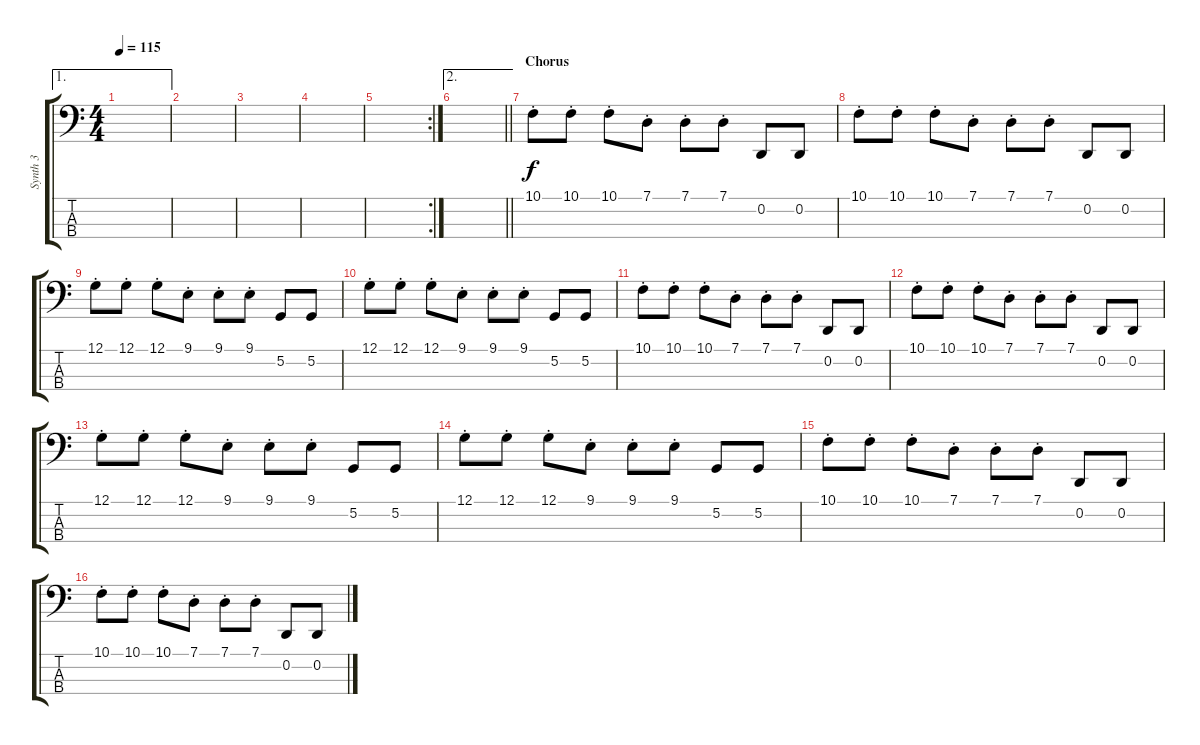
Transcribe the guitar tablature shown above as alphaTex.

\track ("Synth 3" "Synth 3") {instrument lead1square}
\staff {score tabs}
\tuning (G2 D2 A1 E1) {hide}
\ae 1
\ts (4 4)
\tempo 115
\clef f4
\ks c
|
|
|
|
\rc 2
|
\ae 2
\barLineRight lightlight
|
\section ("" "Chorus")
10.1{st}.8 10.1{st}.8 10.1{st}.8 7.1{st}.8 7.1{st}.8 7.1{st}.8 0.2.8 0.2.8 |
10.1{st}.8 10.1{st}.8 10.1{st}.8 7.1{st}.8 7.1{st}.8 7.1{st}.8 0.2.8 0.2.8 |
12.1{st}.8 12.1{st}.8 12.1{st}.8 9.1{st}.8 9.1{st}.8 9.1{st}.8 5.2.8 5.2.8 |
12.1{st}.8 12.1{st}.8 12.1{st}.8 9.1{st}.8 9.1{st}.8 9.1{st}.8 5.2.8 5.2.8 |
10.1{st}.8 10.1{st}.8 10.1{st}.8 7.1{st}.8 7.1{st}.8 7.1{st}.8 0.2.8 0.2.8 |
10.1{st}.8 10.1{st}.8 10.1{st}.8 7.1{st}.8 7.1{st}.8 7.1{st}.8 0.2.8 0.2.8 |
12.1{st}.8 12.1{st}.8 12.1{st}.8 9.1{st}.8 9.1{st}.8 9.1{st}.8 5.2.8 5.2.8 |
12.1{st}.8 12.1{st}.8 12.1{st}.8 9.1{st}.8 9.1{st}.8 9.1{st}.8 5.2.8 5.2.8 |
10.1{st}.8 10.1{st}.8 10.1{st}.8 7.1{st}.8 7.1{st}.8 7.1{st}.8 0.2.8 0.2.8 |
10.1{st}.8 10.1{st}.8 10.1{st}.8 7.1{st}.8 7.1{st}.8 7.1{st}.8 0.2.8 0.2.8
